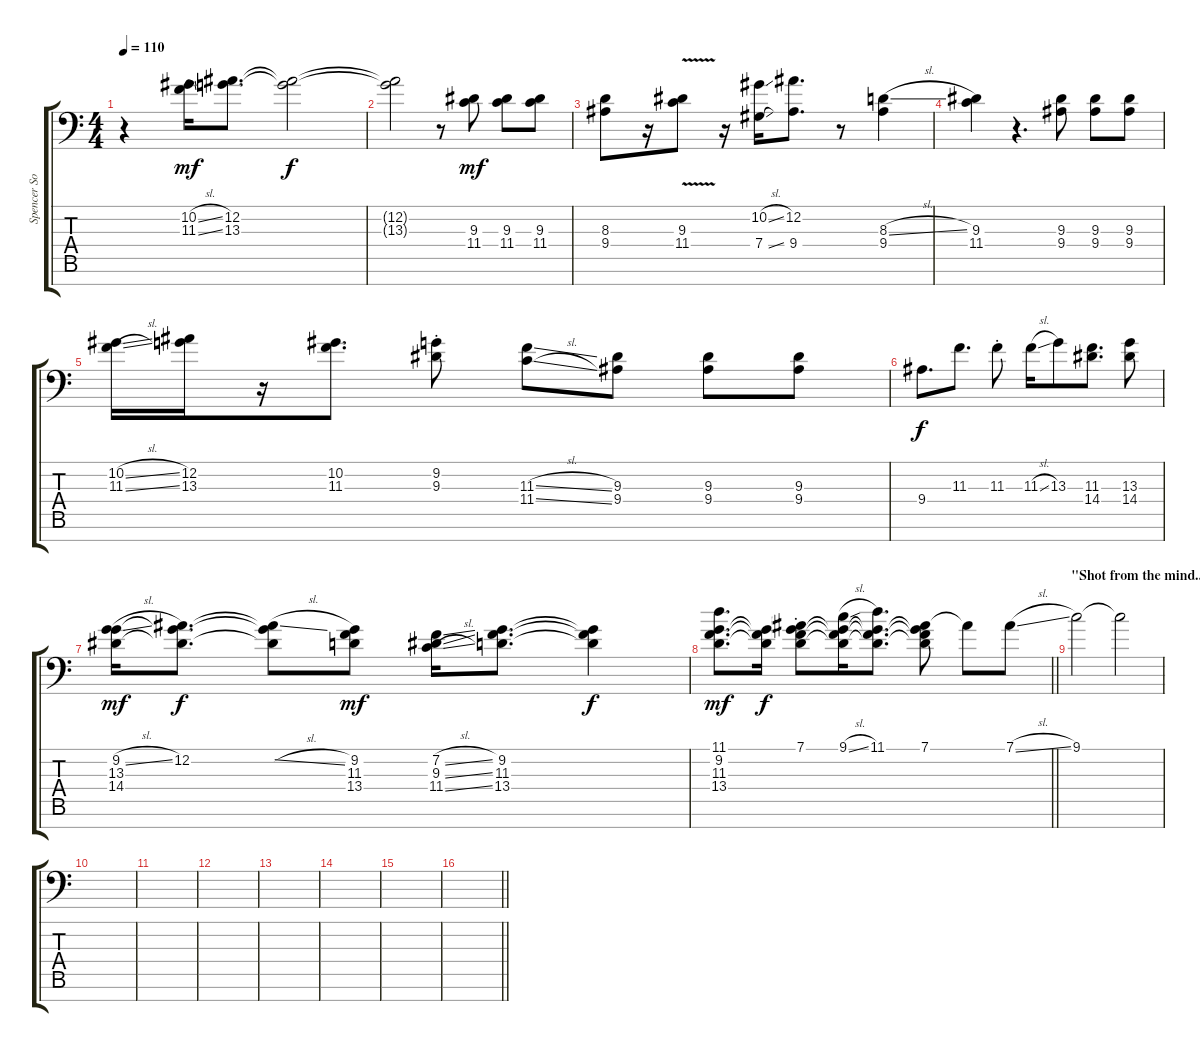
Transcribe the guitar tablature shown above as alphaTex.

\track ("Spencer Sotelo - Vocals" "Spencer So") {instrument flute}
\staff {score tabs}
\tuning (Eb4 Bb3 Gb3 Db3 Ab2 Eb2 Ab1) {hide}
\ts (4 4)
\tempo 110
\clef f4
\ks c
r.4{dy mf} (10.2{sl} 11.3{sl}).16 (12.2 13.3).8{d} (12.2{t} 13.3{t}).2{dy f} |
(12.2{t} 13.3{t}).2 r.8 (9.3 11.4).8{dy mf} (9.3 11.4).8 (9.3 11.4).8 |
(8.3 9.4).8 r.16 (9.3{v} 11.4{v}).8 r.16 (10.2{sl} 7.4{sl}).16 (12.2 9.4).8{d} r.8 (8.3{sl} 9.4).4 |
(9.3 11.4).4 r.4{d} (9.3 9.4).8 (9.3 9.4).8 (9.3 9.4).8 |
(10.2{sl} 11.3{sl}).16 (12.2 13.3).16 r.16 (10.2 11.3).8{d} (9.2{st} 9.3{st}).8 (11.3{sl} 11.4{sl}).8 (9.3 9.4).8 (9.3 9.4).8 (9.3 9.4).8 |
9.4.8{d dy f} 11.3.8{d} 11.3{st}.8 11.3{sl}.16 13.3.8 (11.3 14.4).8{d} (13.3 14.4).8 |
(9.2{sl} 13.3 14.4).16{dy mf} (12.2 13.3{t} 14.4{t}).8{d dy f} (12.2{sl t} 13.3{t} 14.4{t}).8 (9.2 11.3 13.4).8{dy mf} (7.2{sl} 9.3{sl} 11.4{sl}).16 (9.2 11.3 13.4).8{d} (9.2{t} 11.3{t} 13.4{t}).4{dy f} |
\barLineRight lightlight
(11.1 9.2 11.3 13.4).8{d dy mf} (9.2{t} 11.3{t} 13.4{t}).16{dy f} (7.1{st} 9.2{t} 11.3{t} 13.4{t}).8 (9.1{sl} 9.2{t} 11.3{t} 13.4{t}).16 (11.1 9.2{t} 11.3{t} 13.4{t}).8{d} (7.1 9.2{t} 11.3{t} 13.4{t}).8 7.1{t}.8 7.1{sl}.8 |
\section ("" "\"Shot from the mind...\"")
9.1.2 9.1{t}.2{volume 0} |
|
|
|
|
|
|
\barLineRight lightlight
